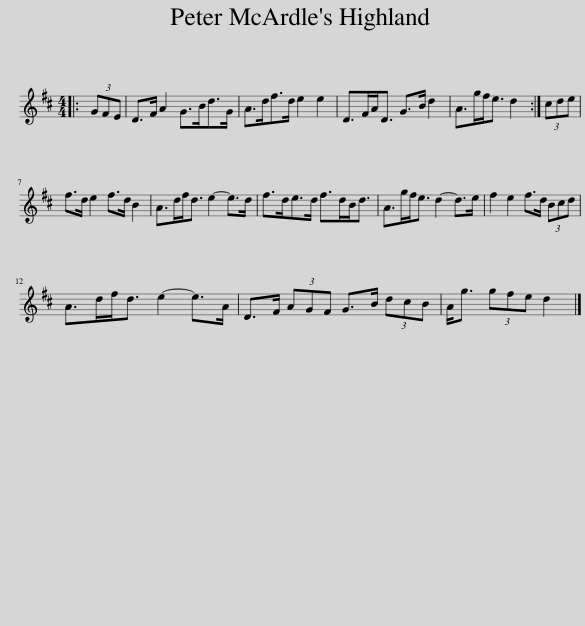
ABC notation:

X:1
L:1/8
M:4/4
I:linebreak $
K:D
V:1 treble
V:1
|: (3GFE | D>F A2 G>Bd>G | A>df>d e2 e2 | D>FA<D G>B d2 | A>gf<e d2 :| %5
 (3cde |$ f>d e2 f>d B2 | A>df<d e2- e>d | f>de>d f>dB<d | A>gf<e d2- d>e | %10
 f2 e2 f>d (3Bcd |$ A>df<d e2- e>A | D>F (3AGF G>B (3dcB | A<g (3gfe d2 |] %14
